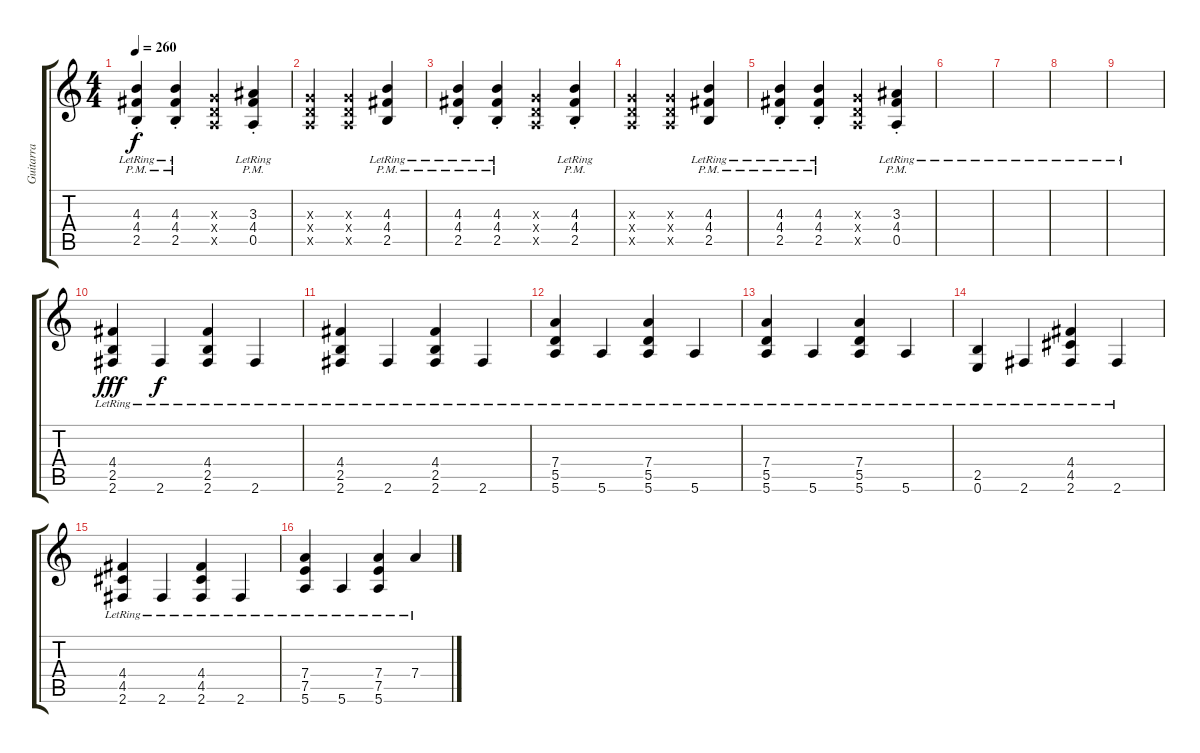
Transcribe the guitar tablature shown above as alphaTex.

\track ("Guitarra" "Guitarra") {instrument distortionguitar}
\staff {score tabs}
\tuning (E4 B3 G3 D3 A2 E2) {hide}
\ts (4 4)
\tempo 260
\clef g2
\ks c
(4.3 4.4{pm st lr} 2.5{pm st lr}).4{dy f} (4.3 4.4{pm st lr} 2.5{pm st lr}).4 (0.3{x} 0.4{x} 0.5{x}).4 (3.3 4.4{pm st lr} 0.5).4 |
(0.3{x} 0.4{x} 0.5{x}).4 (0.3{x} 0.4{x} 0.5{x}).4 (4.3 4.4{pm lr} 2.5{pm lr}).4 |
(4.3 4.4{pm st lr} 2.5{pm st lr}).4 (4.3 4.4{pm st lr} 2.5{pm st lr}).4 (0.3{x} 0.4{x} 0.5{x}).4 (4.3 4.4{pm st lr} 2.5).4 |
(0.3{x} 0.4{x} 0.5{x}).4 (0.3{x} 0.4{x} 0.5{x}).4 (4.3 4.4{pm lr} 2.5{pm lr}).4 |
(4.3 4.4{pm st lr} 2.5{pm st lr}).4 (4.3 4.4{pm st lr} 2.5{pm st lr}).4 (0.3{x} 0.4{x} 0.5{x}).4 (3.3 4.4{pm st lr} 0.5).4 |
|
|
|
|
(4.4{lr} 2.5{lr} 2.6{lr}).4{dy fff} 2.6{lr}.4{dy f} (4.4{lr} 2.5{lr} 2.6{lr}).4 2.6{lr}.4 |
(4.4{lr} 2.5{lr} 2.6{lr}).4 2.6{lr}.4 (4.4{lr} 2.5{lr} 2.6{lr}).4 2.6{lr}.4 |
(7.4{lr} 5.5{lr} 5.6{lr}).4 5.6{lr}.4 (7.4{lr} 5.5{lr} 5.6{lr}).4 5.6{lr}.4 |
(7.4{lr} 5.5{lr} 5.6{lr}).4 5.6{lr}.4 (7.4{lr} 5.5{lr} 5.6{lr}).4 5.6{lr}.4 |
(2.5 0.6{lr}).4 2.6{lr}.4 (4.4{lr} 4.5{lr} 2.6{lr}).4 2.6{lr}.4 |
(4.4{lr} 4.5{lr} 2.6{lr}).4 2.6{lr}.4 (4.4{lr} 4.5{lr} 2.6{lr}).4 2.6{lr}.4 |
(7.4{lr} 7.5{lr} 5.6{lr}).4 5.6{lr}.4 (7.4{lr} 7.5{lr} 5.6{lr}).4 7.4{lr}.4
